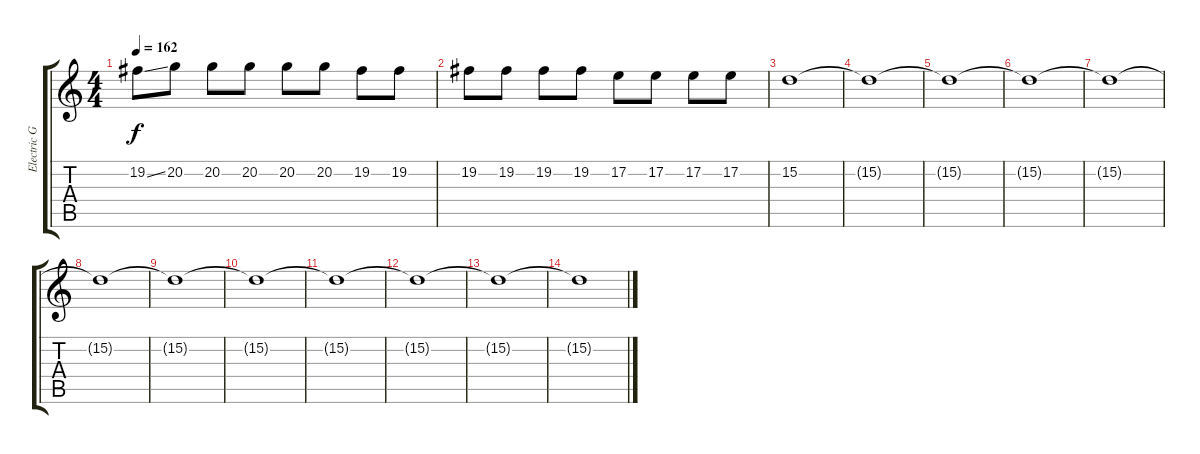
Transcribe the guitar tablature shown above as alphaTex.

\track ("Electric Guitar (Solo)" "Electric G") {instrument pad7halo}
\staff {score tabs}
\tuning (E4 B3 G3 D3 A2 E2) {hide}
\ts (4 4)
\tempo 162
\clef g2
\ks c
19.2{ss}.8{dy f} 20.2.8 20.2.8 20.2.8 20.2.8 20.2.8 19.2.8 19.2.8 |
19.2.8 19.2.8 19.2.8 19.2.8 17.2.8 17.2.8 17.2.8 17.2.8 |
15.2.1 |
15.2{t}.1 |
15.2{t}.1 |
15.2{t}.1 |
15.2{t}.1 |
15.2{t}.1 |
15.2{t}.1 |
15.2{t}.1 |
15.2{t}.1 |
15.2{t}.1 |
15.2{t}.1 |
15.2{t}.1
